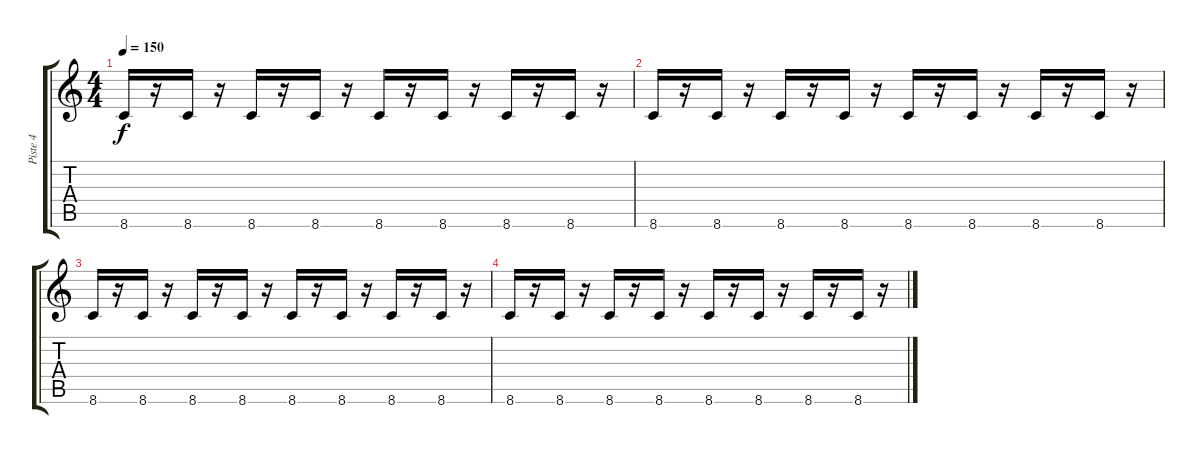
\track ("Piste 4" "Piste 4") {instrument overdrivenguitar}
\staff {score tabs}
\tuning (E4 B3 G3 D3 A2 E2) {hide}
\ts (4 4)
\tempo 150
\clef g2
\ks c
8.6.16{dy f} r.16 8.6.16 r.16 8.6.16 r.16 8.6.16 r.16 8.6.16 r.16 8.6.16 r.16 8.6.16 r.16 8.6.16 r.16 |
8.6.16 r.16 8.6.16 r.16 8.6.16 r.16 8.6.16 r.16 8.6.16 r.16 8.6.16 r.16 8.6.16 r.16 8.6.16 r.16 |
8.6.16 r.16 8.6.16 r.16 8.6.16 r.16 8.6.16 r.16 8.6.16 r.16 8.6.16 r.16 8.6.16 r.16 8.6.16 r.16 |
8.6.16 r.16 8.6.16 r.16 8.6.16 r.16 8.6.16 r.16 8.6.16 r.16 8.6.16 r.16 8.6.16 r.16 8.6.16 r.16
